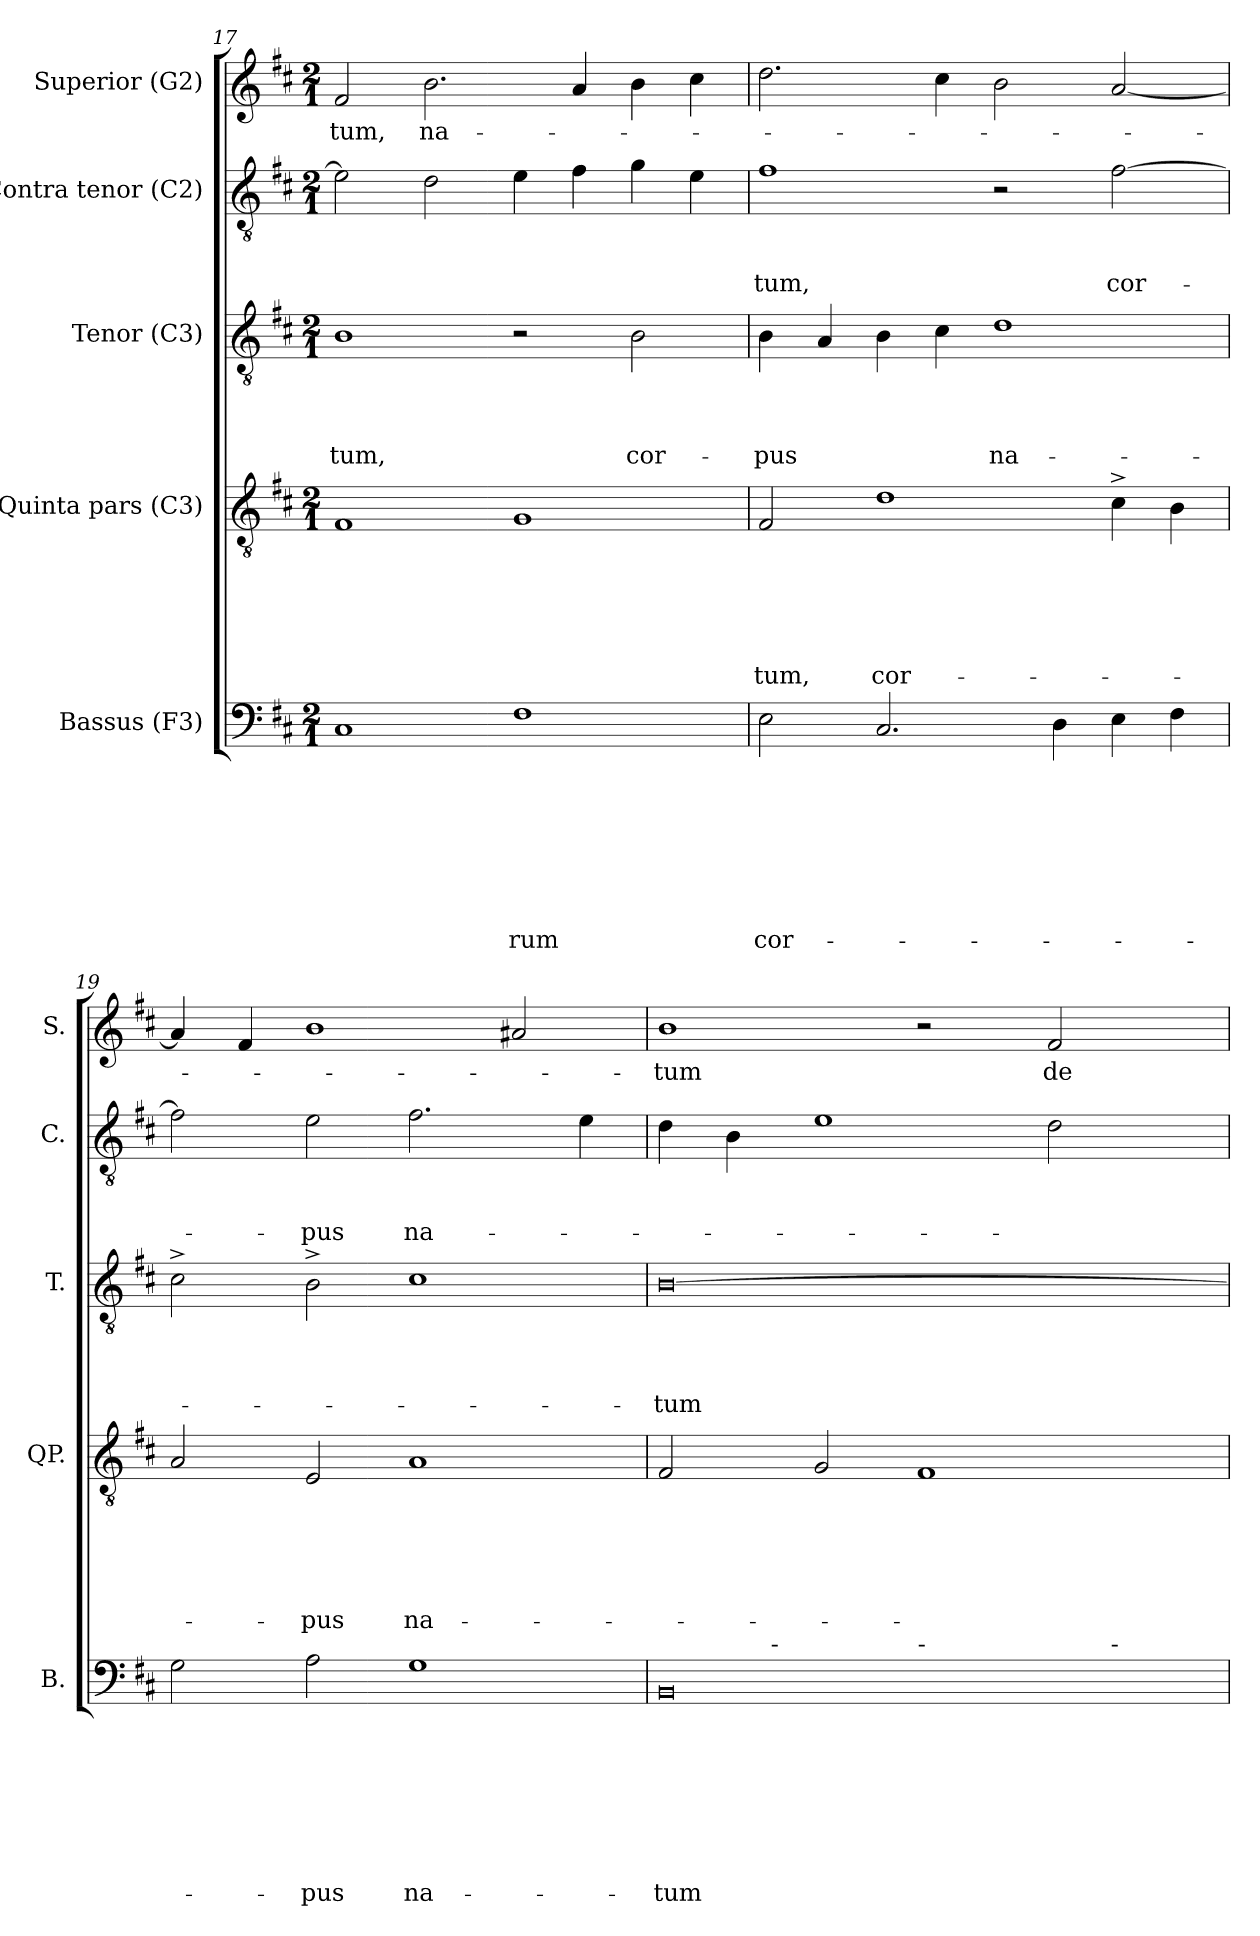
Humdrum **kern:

**kern	**text	**text	**text	**text	**text	**text	**text	**text	**kern	**text	**text	**text	**text	**text	**text	**kern	**text	**text	**text	**text	**kern	**text	**text	**text	**kern	**text
*part5	*part5	*part5	*part5	*part5	*part5	*part5	*part5	*part5	*part4	*part4	*part4	*part4	*part4	*part4	*part4	*part3	*part3	*part3	*part3	*part3	*part2	*part2	*part2	*part2	*part1	*part1
*staff5	*staff5	*staff5	*staff5	*staff5	*staff5	*staff5	*staff5	*staff5	*staff4	*staff4	*staff4	*staff4	*staff4	*staff4	*staff4	*staff3	*staff3	*staff3	*staff3	*staff3	*staff2	*staff2	*staff2	*staff2	*staff1	*staff1
*I"Bassus (F3)	*	*	*	*	*	*	*	*	*I"Quinta pars (C3)	*	*	*	*	*	*	*I"Tenor (C3)	*	*	*	*	*I"Contra tenor (C2)	*	*	*	*I"Superior (G2)	*
*I'B.	*	*	*	*	*	*	*	*	*I'QP.	*	*	*	*	*	*	*I'T.	*	*	*	*	*I'C.	*	*	*	*I'S.	*
*clefF4	*	*	*	*	*	*	*	*	*clefGv2	*	*	*	*	*	*	*clefGv2	*	*	*	*	*clefGv2	*	*	*	*clefG2	*
*k[f#c#]	*	*	*	*	*	*	*	*	*k[f#c#]	*	*	*	*	*	*	*k[f#c#]	*	*	*	*	*k[f#c#]	*	*	*	*k[f#c#]	*
*D:	*	*	*	*	*	*	*	*	*D:	*	*	*	*	*	*	*D:	*	*	*	*	*D:	*	*	*	*D:	*
*M2/1	*	*	*	*	*	*	*	*	*M2/1	*	*	*	*	*	*	*M2/1	*	*	*	*	*M2/1	*	*	*	*M2/1	*
=17	=17	=17	=17	=17	=17	=17	=17	=17	=17	=17	=17	=17	=17	=17	=17	=17	=17	=17	=17	=17	=17	=17	=17	=17	=17	=17
!	!	!	!	!	!	!	!	!	!	!	!	!	!	!	!	!	!	!	!	!LO:LY:b	!	!	!	!	!	!LO:LY:b
1C#	.	.	.	.	.	.	.	.	1F#	.	.	.	.	.	.	1B	.	.	.	-tum,	2e\]	.	.	.	2f#/	-tum,
!	!	!	!	!	!	!	!	!	!	!	!	!	!	!	!	!	!	!	!	!	!	!	!	!	!	!LO:LY:b
.	.	.	.	.	.	.	.	.	.	.	.	.	.	.	.	.	.	.	.	.	2d\	.	.	.	2.b\	na-
!	!	!	!	!	!	!	!	!LO:LY:b	!	!	!	!	!	!	!	!	!	!	!	!	!	!	!	!	!	!
1F#	.	.	.	.	.	.	.	-rum	1G	.	.	.	.	.	.	2r	.	.	.	.	4e\	.	.	.	.	.
.	.	.	.	.	.	.	.	.	.	.	.	.	.	.	.	.	.	.	.	.	4f#\	.	.	.	4a/	.
!	!	!	!	!	!	!	!	!	!	!	!	!	!	!	!	!	!	!	!	!LO:LY:b	!	!	!	!	!	!
.	.	.	.	.	.	.	.	.	.	.	.	.	.	.	.	2B\	.	.	.	cor-	4g\	.	.	.	4b\	.
.	.	.	.	.	.	.	.	.	.	.	.	.	.	.	.	.	.	.	.	.	4e\	.	.	.	4cc#\	.
=18	=18	=18	=18	=18	=18	=18	=18	=18	=18	=18	=18	=18	=18	=18	=18	=18	=18	=18	=18	=18	=18	=18	=18	=18	=18	=18
!	!	!	!	!	!	!	!	!LO:LY:b	!	!	!	!	!	!	!LO:LY:b	!	!	!	!	!LO:LY:b	!	!	!	!LO:LY:b	!	!
2E\	.	.	.	.	.	.	.	cor-	2F#/	.	.	.	.	.	-tum,	4B\	.	.	.	-pus	1f#	.	.	-tum,	2.dd\	.
.	.	.	.	.	.	.	.	.	.	.	.	.	.	.	.	4A/	.	.	.	.	.	.	.	.	.	.
!	!	!	!	!	!	!	!	!	!	!	!	!	!	!	!LO:LY:b	!	!	!	!	!	!	!	!	!	!	!
2.C#/	.	.	.	.	.	.	.	.	1d	.	.	.	.	.	cor-	4B\	.	.	.	.	.	.	.	.	.	.
.	.	.	.	.	.	.	.	.	.	.	.	.	.	.	.	4c#\	.	.	.	.	.	.	.	.	4cc#\	.
!	!	!	!	!	!	!	!	!	!	!	!	!	!	!	!	!	!	!	!	!LO:LY:b	!	!	!	!	!	!
.	.	.	.	.	.	.	.	.	.	.	.	.	.	.	.	1d	.	.	.	na-	2r	.	.	.	2b\	.
4D\	.	.	.	.	.	.	.	.	.	.	.	.	.	.	.	.	.	.	.	.	.	.	.	.	.	.
!	!	!	!	!	!	!	!	!	!	!	!	!	!	!	!	!	!	!	!	!	!	!	!	!LO:LY:b	!	!
4E\	.	.	.	.	.	.	.	.	4c#^>\	.	.	.	.	.	.	.	.	.	.	.	[>2f#\	.	.	cor-	[<2a/	.
4F#\	.	.	.	.	.	.	.	.	4B\	.	.	.	.	.	.	.	.	.	.	.	.	.	.	.	.	.
=19	=19	=19	=19	=19	=19	=19	=19	=19	=19	=19	=19	=19	=19	=19	=19	=19	=19	=19	=19	=19	=19	=19	=19	=19	=19	=19
2G\	.	.	.	.	.	.	.	.	2A/	.	.	.	.	.	.	2c#^>\	.	.	.	.	2f#\]	.	.	.	4a/]	.
.	.	.	.	.	.	.	.	.	.	.	.	.	.	.	.	.	.	.	.	.	.	.	.	.	4f#/	.
!	!	!	!	!	!	!	!	!LO:LY:b	!	!	!	!	!	!	!LO:LY:b	!	!	!	!	!	!	!	!	!LO:LY:b	!	!
2A\	.	.	.	.	.	.	.	-pus	2E/	.	.	.	.	.	-pus	2B^>\	.	.	.	.	2e\	.	.	-pus	1b	.
!	!	!	!	!	!	!	!	!LO:LY:b	!	!	!	!	!	!	!LO:LY:b	!	!	!	!	!	!	!	!	!LO:LY:b	!	!
1G	.	.	.	.	.	.	.	na-	1A	.	.	.	.	.	na-	1c#	.	.	.	.	2.f#\	.	.	na-	.	.
.	.	.	.	.	.	.	.	.	.	.	.	.	.	.	.	.	.	.	.	.	.	.	.	.	2a#/	.
.	.	.	.	.	.	.	.	.	.	.	.	.	.	.	.	.	.	.	.	.	4e\	.	.	.	.	.
!!LO:LB:g=z
=20	=20	=20	=20	=20	=20	=20	=20	=20	=20	=20	=20	=20	=20	=20	=20	=20	=20	=20	=20	=20	=20	=20	=20	=20	=20	=20
!	!	!	!	!	!	!	!	!LO:LY:b	!	!	!	!	!	!	!	!	!	!	!	!LO:LY:b	!	!	!	!	!	!LO:LY:b
*^	*	*	*	*	*	*	*	*	*	*	*	*	*	*	*	*	*	*	*	*	*	*	*	*	*	*
*	*^	*	*	*	*	*	*	*	*	*	*	*	*	*	*	*	*	*	*	*	*	*	*	*	*	*	*
*	*	*^	*	*	*	*	*	*	*	*	*	*	*	*	*	*	*	*	*	*	*	*	*	*	*	*	*	*
0BB	4.ryy	1ryy	1ryy	.	.	.	.	.	.	.	-tum	2F#/	.	.	.	.	.	.	[>0B	.	.	.	-tum	4d\	.	.	.	1b	-tum
.	.	.	.	.	.	.	.	.	.	.	.	.	.	.	.	.	.	.	.	.	.	.	.	4B\	.	.	.	.	.
!	!LO:TX:a:t=-	!	!	!	!	!	!	!	!	!	!	!	!	!	!	!	!	!	!	!	!	!	!	!	!	!	!	!	!
.	1ryy	.	.	.	.	.	.	.	.	.	.	.	.	.	.	.	.	.	.	.	.	.	.	.	.	.	.	.	.
.	.	.	.	.	.	.	.	.	.	.	.	2G/	.	.	.	.	.	.	.	.	.	.	.	1e	.	.	.	.	.
!	!	!LO:TX:a:t=-	!	!	!	!	!	!	!	!	!	!	!	!	!	!	!	!	!	!	!	!	!	!	!	!	!	!	!
.	.	1ryy	2ryy	.	.	.	.	.	.	.	.	1F#	.	.	.	.	.	.	.	.	.	.	.	.	.	.	.	2r	.
.	2ryy	.	.	.	.	.	.	.	.	.	.	.	.	.	.	.	.	.	.	.	.	.	.	.	.	.	.	.	.
!	!	!	!	!	!	!	!	!	!	!	!	!	!	!	!	!	!	!	!	!	!	!	!	!	!	!	!	!	!LO:LY:b
.	.	.	8ryy	.	.	.	.	.	.	.	.	.	.	.	.	.	.	.	.	.	.	.	.	2d\	.	.	.	2f#/	de
.	.	.	32ryy	.	.	.	.	.	.	.	.	.	.	.	.	.	.	.	.	.	.	.	.	.	.	.	.	.	.
!	!	!	!LO:TX:a:t=-	!	!	!	!	!	!	!	!	!	!	!	!	!	!	!	!	!	!	!	!	!	!	!	!	!	!
.	.	.	4ryy	.	.	.	.	.	.	.	.	.	.	.	.	.	.	.	.	.	.	.	.	.	.	.	.	.	.
.	8ryy	.	.	.	.	.	.	.	.	.	.	.	.	.	.	.	.	.	.	.	.	.	.	.	.	.	.	.	.
.	.	.	16.ryy	.	.	.	.	.	.	.	.	.	.	.	.	.	.	.	.	.	.	.	.	.	.	.	.	.	.
*v	*v	*v	*v	*	*	*	*	*	*	*	*	*	*	*	*	*	*	*	*	*	*	*	*	*	*	*	*	*	*
=	=	=	=	=	=	=	=	=	=	=	=	=	=	=	=	=	=	=	=	=	=	=	=	=	=	=
*-	*-	*-	*-	*-	*-	*-	*-	*-	*-	*-	*-	*-	*-	*-	*-	*-	*-	*-	*-	*-	*-	*-	*-	*-	*-	*-
